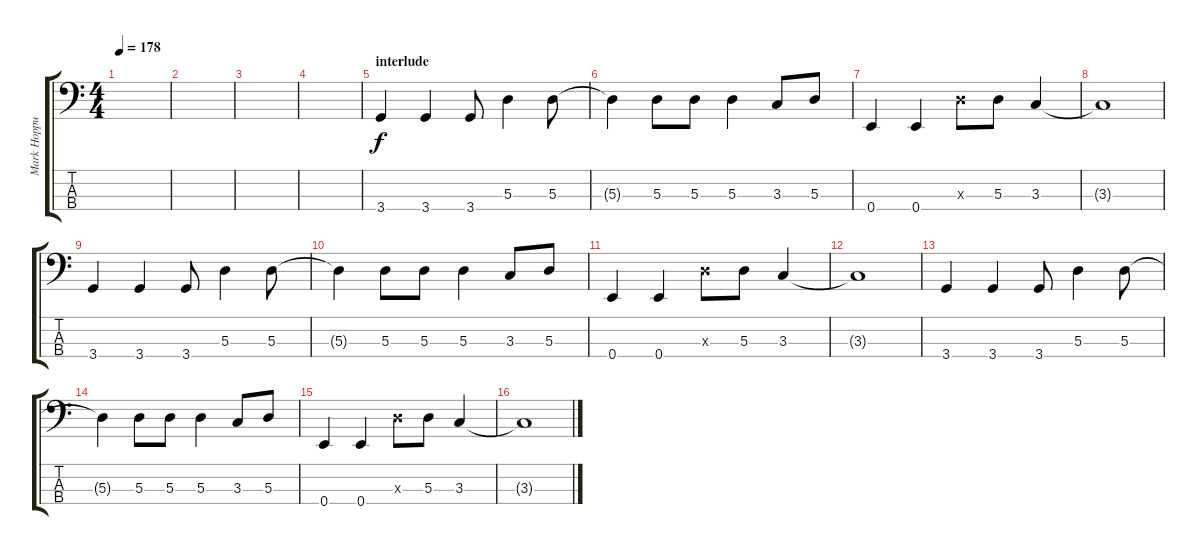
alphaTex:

\track ("Mark Hoppus" "Mark Hoppu") {instrument electricbasspick}
\staff {score tabs}
\tuning (G2 D2 A1 E1) {hide}
\ts (4 4)
\tempo 178
\clef f4
\ks c
|
|
|
|
\section ("" "interlude")
3.4.4 3.4.4 3.4.8 5.3.4 5.3.8 |
5.3{t}.4 5.3.8 5.3.8 5.3.4 3.3.8 5.3.8 |
0.4.4 0.4.4 5.3{x}.8 5.3.8 3.3.4 |
3.3{t}.1 |
3.4.4 3.4.4 3.4.8 5.3.4 5.3.8 |
5.3{t}.4 5.3.8 5.3.8 5.3.4 3.3.8 5.3.8 |
0.4.4 0.4.4 5.3{x}.8 5.3.8 3.3.4 |
3.3{t}.1 |
3.4.4 3.4.4 3.4.8 5.3.4 5.3.8 |
5.3{t}.4 5.3.8 5.3.8 5.3.4 3.3.8 5.3.8 |
0.4.4 0.4.4 5.3{x}.8 5.3.8 3.3.4 |
3.3{t}.1
